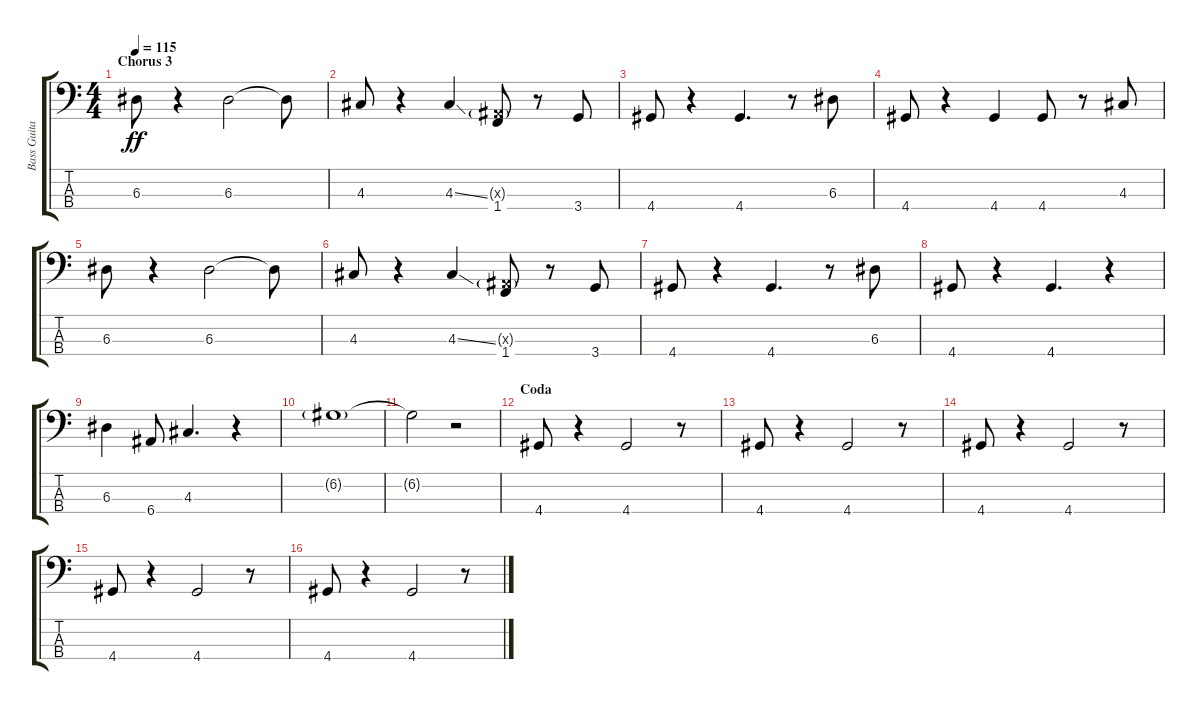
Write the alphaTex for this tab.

\track ("Bass Guitar" "Bass Guita") {instrument electricbasspick}
\staff {score tabs}
\tuning (G2 D2 A1 E1) {hide}
\ts (4 4)
\section ("" "Chorus 3")
\tempo 115
\clef f4
\ks c
6.3.8{dy ff} r.4 6.3.2 6.3{t}.8 |
4.3.8 r.4 4.3{ss}.4 (1.3{g x} 1.4).8 r.8 3.4.8 |
4.4.8 r.4 4.4.4{d} r.8 6.3.8 |
4.4.8 r.4 4.4.4 4.4.8 r.8 4.3.8 |
6.3.8 r.4 6.3.2 6.3{t}.8 |
4.3.8 r.4 4.3{ss}.4 (1.3{g x} 1.4).8 r.8 3.4.8 |
4.4.8 r.4 4.4.4{d} r.8 6.3.8 |
4.4.8 r.4 4.4.4{d} r.4 |
6.3.4 6.4.8 4.3.4{d} r.4 |
6.2{g}.1 |
6.2{t}.2 r.2 |
\section ("" "Coda")
4.4.8 r.4 4.4.2 r.8 |
4.4.8 r.4 4.4.2 r.8 |
4.4.8 r.4 4.4.2 r.8 |
4.4.8 r.4 4.4.2 r.8 |
4.4.8 r.4 4.4.2 r.8
